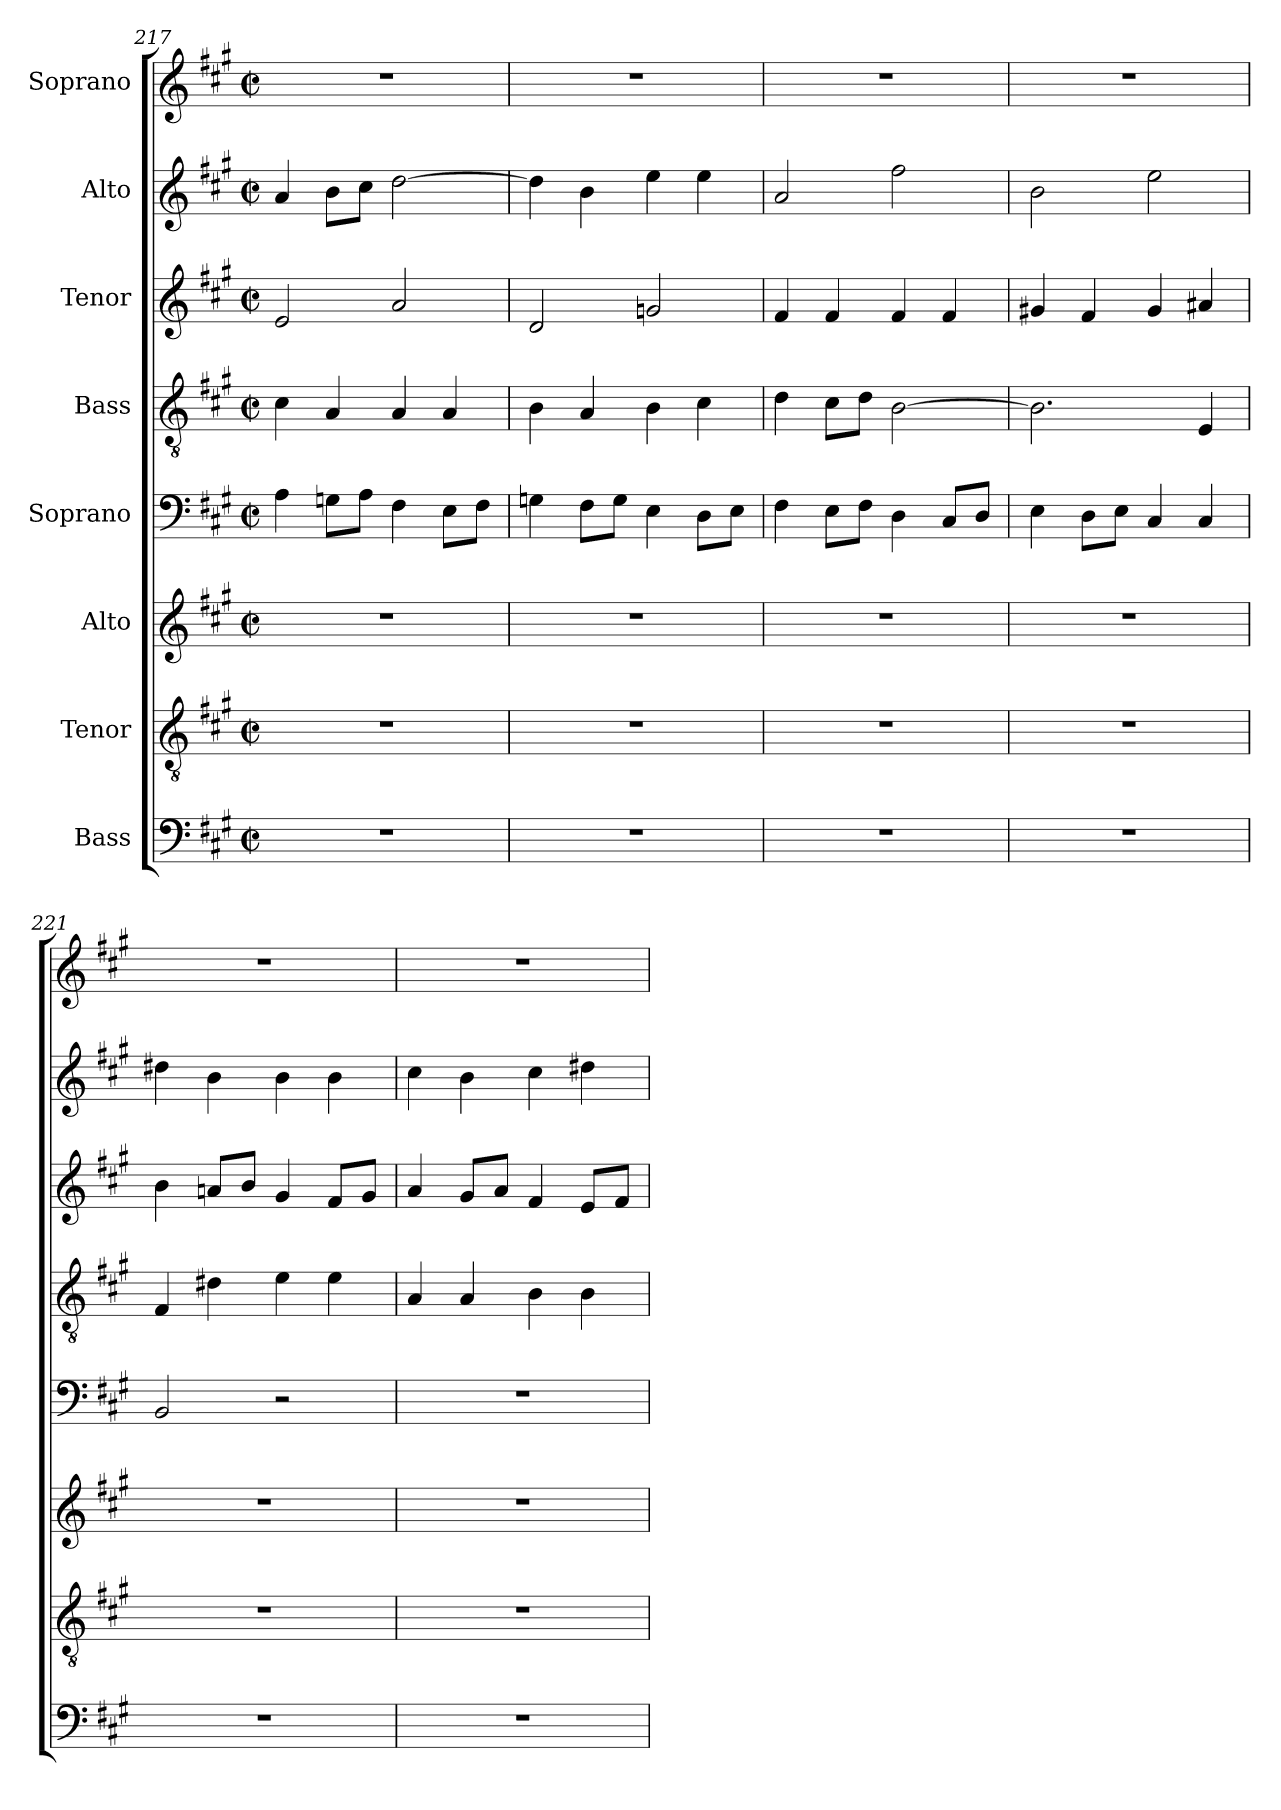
**kern	**kern	**kern	**kern	**kern	**kern	**kern	**kern
*part8	*part7	*part6	*part5	*part4	*part3	*part2	*part1
*staff8	*staff7	*staff6	*staff5	*staff4	*staff3	*staff2	*staff1
*I"Bass	*I"Tenor	*I"Alto	*I"Soprano	*I"Bass	*I"Tenor	*I"Alto	*I"Soprano
*clefF4	*clefGv2	*clefG2	*clefF4	*clefGv2	*clefG2	*clefG2	*clefG2
*k[f#c#g#]	*k[f#c#g#]	*k[f#c#g#]	*k[f#c#g#]	*k[f#c#g#]	*k[f#c#g#]	*k[f#c#g#]	*k[f#c#g#]
*A:	*A:	*A:	*A:	*A:	*A:	*A:	*A:
*M2/2	*M2/2	*M2/2	*M2/2	*M2/2	*M2/2	*M2/2	*M2/2
*met(c|)	*met(c|)	*met(c|)	*met(c|)	*met(c|)	*met(c|)	*met(c|)	*met(c|)
=217	=217	=217	=217	=217	=217	=217	=217
1r	1r	1r	4A\	4c#\	2e/	4a/	1r
.	.	.	8Gn\L	4A/	.	8b\L	.
.	.	.	8A\J	.	.	8cc#\J	.
.	.	.	4F#\	4A/	2a/	[>2dd\	.
.	.	.	8E\L	4A/	.	.	.
.	.	.	8F#\J	.	.	.	.
=218	=218	=218	=218	=218	=218	=218	=218
1r	1r	1r	4Gn\	4B\	2d/	4dd\]	1r
.	.	.	8F#\L	4A/	.	4b\	.
.	.	.	8G\J	.	.	.	.
.	.	.	4E\	4B\	2gn/	4ee\	.
.	.	.	8D\L	4c#\	.	4ee\	.
.	.	.	8E\J	.	.	.	.
=219	=219	=219	=219	=219	=219	=219	=219
1r	1r	1r	4F#\	4d\	4f#/	2a/	1r
.	.	.	8E\L	8c#\L	4f#/	.	.
.	.	.	8F#\J	8d\J	.	.	.
.	.	.	4D\	[>2B\	4f#/	2ff#\	.
.	.	.	8C#/L	.	4f#/	.	.
.	.	.	8D/J	.	.	.	.
=220	=220	=220	=220	=220	=220	=220	=220
1r	1r	1r	4E\	2.B\]	4g#X/	2b\	1r
.	.	.	8D\L	.	4f#/	.	.
.	.	.	8E\J	.	.	.	.
.	.	.	4C#/	.	4g#/	2ee\	.
.	.	.	4C#/	4E/	4a#X/	.	.
=221	=221	=221	=221	=221	=221	=221	=221
1r	1r	1r	2BB/	4F#/	4b\	4dd#X\	1r
.	.	.	.	4d#X\	8an/L	4b\	.
.	.	.	.	.	8b/J	.	.
.	.	.	2r	4e\	4g#/	4b\	.
.	.	.	.	4e\	8f#/L	4b\	.
.	.	.	.	.	8g#/J	.	.
!!LO:LB:g=z
=222	=222	=222	=222	=222	=222	=222	=222
1r	1r	1r	1r	4A/	4a/	4cc#\	1r
.	.	.	.	4A/	8g#/L	4b\	.
.	.	.	.	.	8a/J	.	.
.	.	.	.	4B\	4f#/	4cc#\	.
.	.	.	.	4B\	8e/L	4dd#X\	.
.	.	.	.	.	8f#/J	.	.
=	=	=	=	=	=	=	=
*-	*-	*-	*-	*-	*-	*-	*-
